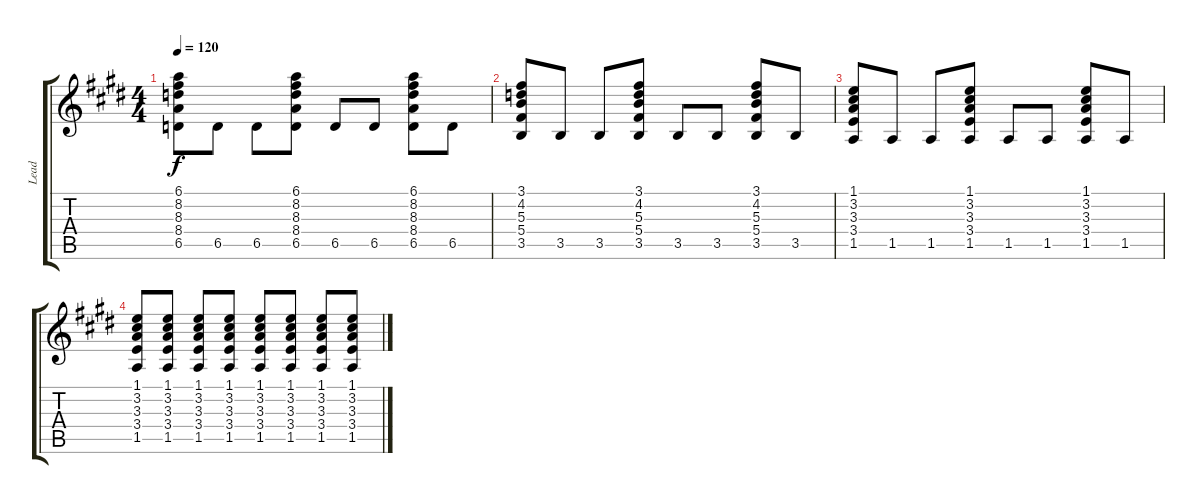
\track ("Lead" "Lead") {instrument distortionguitar}
\staff {score tabs}
\tuning (Eb4 Bb3 Gb3 Db3 Ab2 Eb2) {hide}
\ts (4 4)
\tempo 120
\clef g2
\ks e
(6.1 8.2 8.3 8.4 6.5).8{dy f} 6.5.8 6.5.8 (6.1 8.2 8.3 8.4 6.5).8 6.5.8 6.5.8 (6.1 8.2 8.3 8.4 6.5).8 6.5.8 |
(3.1 4.2 5.3 5.4 3.5).8 3.5.8 3.5.8 (3.1 4.2 5.3 5.4 3.5).8 3.5.8 3.5.8 (3.1 4.2 5.3 5.4 3.5).8 3.5.8 |
(1.1 3.2 3.3 3.4 1.5).8 1.5.8 1.5.8 (1.1 3.2 3.3 3.4 1.5).8 1.5.8 1.5.8 (1.1 3.2 3.3 3.4 1.5).8 1.5.8 |
(1.1 3.2 3.3 3.4 1.5).8 (1.1 3.2 3.3 3.4 1.5).8 (1.1 3.2 3.3 3.4 1.5).8 (1.1 3.2 3.3 3.4 1.5).8 (1.1 3.2 3.3 3.4 1.5).8 (1.1 3.2 3.3 3.4 1.5).8 (1.1 3.2 3.3 3.4 1.5).8 (1.1 3.2 3.3 3.4 1.5).8
